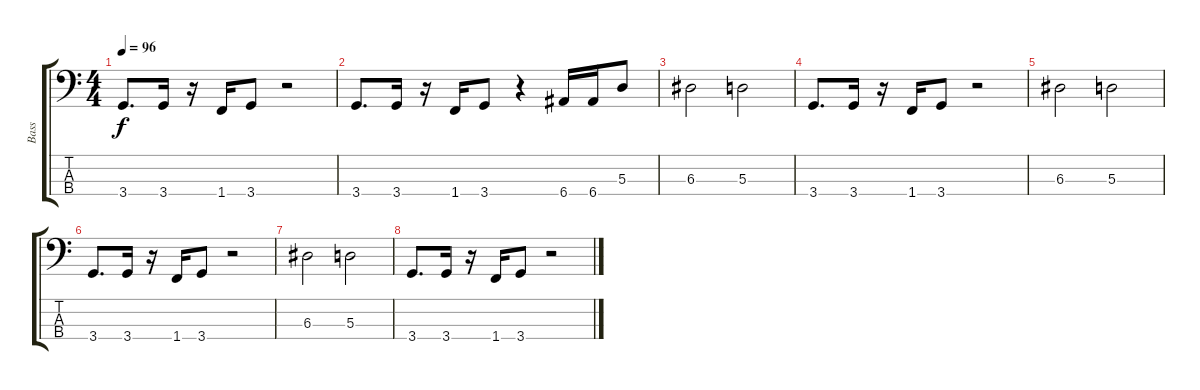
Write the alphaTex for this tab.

\track ("Bass" "Bass") {instrument electricbasspick}
\staff {score tabs}
\tuning (G2 D2 A1 E1) {hide}
\ts (4 4)
\tempo 96
\clef f4
\ks c
3.4.8{d dy f} 3.4.16 r.16 1.4.16 3.4.8 r.2 |
3.4.8{d} 3.4.16 r.16 1.4.16 3.4.8 r.4 6.4.16 6.4.16 5.3.8 |
6.3.2 5.3.2 |
3.4.8{d} 3.4.16 r.16 1.4.16 3.4.8 r.2 |
6.3.2 5.3.2 |
3.4.8{d} 3.4.16 r.16 1.4.16 3.4.8 r.2 |
6.3.2 5.3.2 |
3.4.8{d} 3.4.16 r.16 1.4.16 3.4.8 r.2
